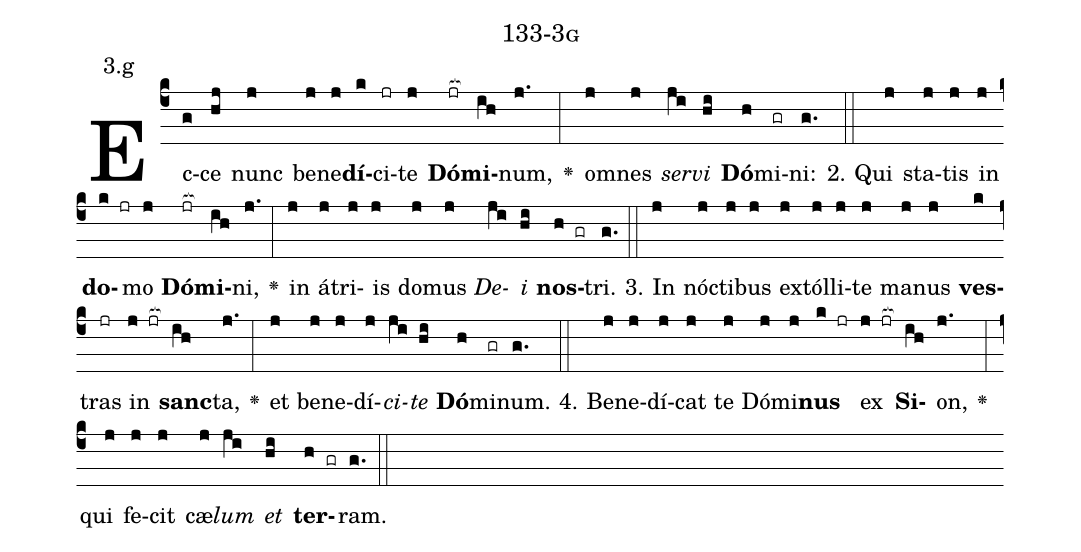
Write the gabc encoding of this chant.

name: 133-3g;
annotation: 3.g;
%%
(c4)Ec(g)ce(hj) nunc(j) be(j)ne(j)<b>dí</b>(k)ci(jr)te(j) <b>Dó</b>(jr[ocb:1{])<b>mi</b>(ih[ocb:0}])num,(j.) <v>\greheightstar</v>(:) om(j)nes(j) <i>ser</i>(ji)<i>vi</i>(hi) <b>Dó</b>(h)mi(gr)ni:(g.) (::)
2. Qui(j) sta(j)tis(j) in(j) <b>do</b>(k jr)mo(j) <b>Dó</b>(jr[ocb:1{])<b>mi</b>(ih[ocb:0}])ni,(j.) <v>\greheightstar</v>(:) in(j) á(j)tri(j)is(j) do(j)mus(j) <i>De</i>(ji)<i>i</i>(hi) <b>nos</b>(h gr)tri.(g.) (::)
3. In(j) nóc(j)ti(j)bus(j) ex(j)tól(j)li(j)te(j) ma(j)nus(j) <b>ves</b>(k)tras(jr) in(j jr[ocb:1{]) <b>sanc</b>(ih[ocb:0}])ta,(j.) <v>\greheightstar</v>(:) et(j) be(j)ne(j)dí(j)<i>ci</i>(ji)<i>te</i>(hi) <b>Dó</b>(h)mi(gr)num.(g.) (::)
4. Be(j)ne(j)dí(j)cat(j) te(j) Dó(j)mi(j)<b>nus</b>(k jr) ex(j jr[ocb:1{]) <b>Si</b>(ih[ocb:0}])on,(j.) <v>\greheightstar</v>(:) qui(j) fe(j)cit(j) cæ(j)<i>lum</i>(ji) <i>et</i>(hi) <b>ter</b>(h gr)ram.(g.) (::)
